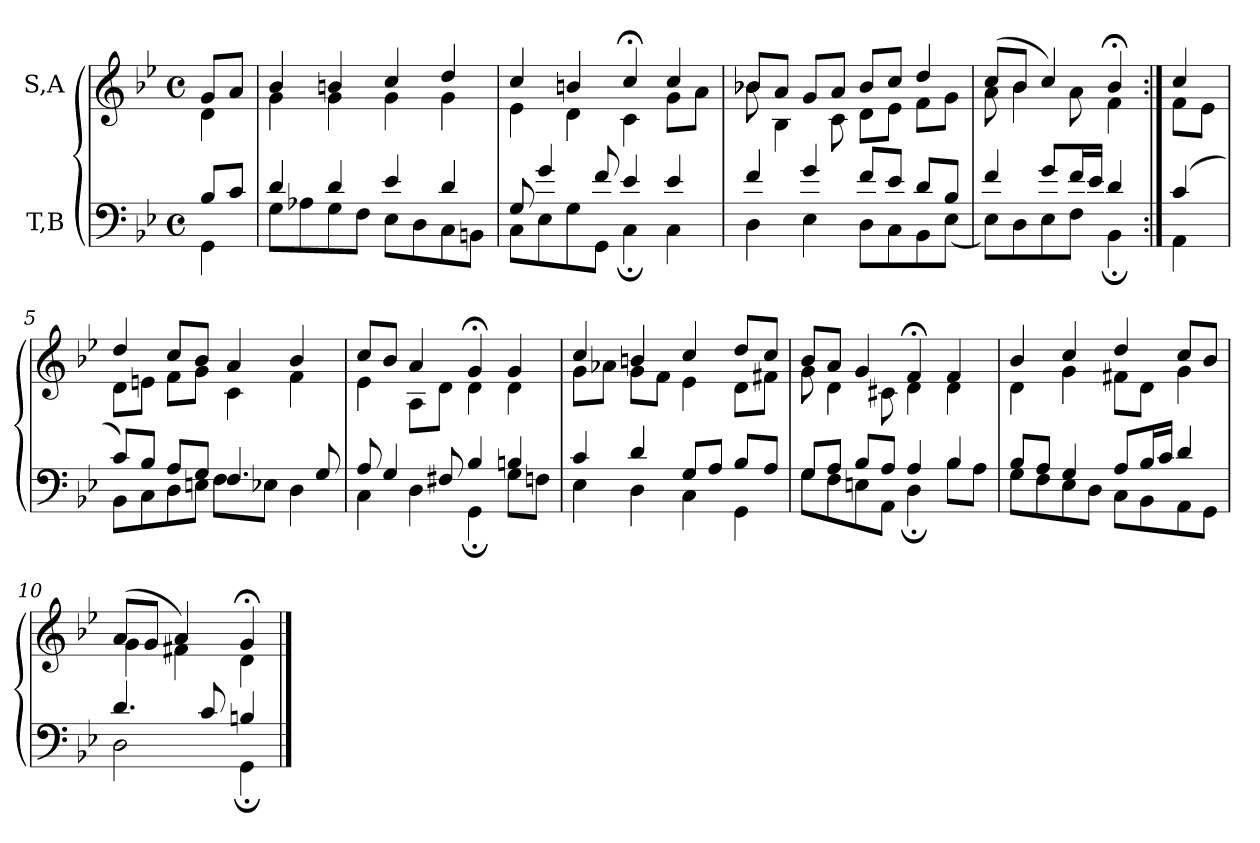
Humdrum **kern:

**kern	**kern
*part2	*part1
*staff2	*staff1
*I"T,B	*I"S,A
*clefF4	*clefG2
*k[b-e-]	*k[b-e-]
*M4/4	*M4/4
*met(c)	*met(c)
=	=
*^	*^
8B-L	4GG	8gL	4d
8cJ	.	8aJ	.
=1	=1	=1	=1
4d	8GL	4b-	4g
.	8A-X	.	.
4d	8G	4bn	4g
.	8FJ	.	.
4e-	8E-L	4cc	4g
.	8D	.	.
4d	8C	4dd	4g
.	8BBnJ	.	.
=2	=2	=2	=2
8G	8CL	4cc	4e-
4g	8E-	.	.
.	8G	4bn	4d
8f	8GGJ	.	.
4e-	4C;	4cc;<	4c
4e-	4C	4cc	8gL
.	.	.	8aJ
=3	=3	=3	=3
4f	4D	8b-XL	8b-X
.	.	8aJ	4B-
4g	4E-	8gL	.
.	.	8aJ	8c
8fL	8DL	8b-L	8dL
8e-J	8C	8ccJ	8e-J
8dL	8BB-	4dd	8fL
8B-J	(<8E-J	.	8gJ
=4a	=4a	=4a	=4a
4f	8E-L)	(>8ccL	8a
.	8D	8b-J	4b-
8gL	8E-	4cc)	.
16fL	8FJ	.	8a
16e-JJ	.	.	.
4d	4BB-;	4b-;<	4f
=4b:|!	=4b:|!	=4b:|!	=4b:|!
(>4c	4AA	4cc	8fL
.	.	.	8e-J
=5	=5	=5	=5
8cL)	8BB-L	4dd	8dL
8B-J	8C	.	8enJ
8AL	8D	8ccL	8fL
8GJ	8EnJ	8b-J	8gJ
4.F	8FL	4a	4c
.	8E-XJ	.	.
.	4D	4b-	4f
8G	.	.	.
=6	=6	=6	=6
8A	4C	8ccL	4e-
4G	.	8b-J	.
.	4D	4a	8AL
8F#X	.	.	8dJ
4B-	4GG;	4g;<	4d
4Bn	8GL	4g	4d
.	8FnJ	.	.
=7	=7	=7	=7
4c	4E-	4cc	8gL
.	.	.	8a-XJ
4d	4D	4bn	8gL
.	.	.	8fJ
8GL	4C	4cc	4e-
8AJ	.	.	.
8B-L	4GG	8ddL	8dL
8AJ	.	8ccJ	8f#XJ
=8	=8	=8	=8
8GL	8GL	8b-L	8g
8AJ	8F	8aJ	4d
8B-L	8En	4g	.
8AJ	8AAJ	.	8c#X
4A	4D;	4f;<	4d
4B-	8B-L	4f	4d
.	8AJ	.	.
=9	=9	=9	=9
8B-L	8GL	4b-	4d
8AJ	8F	.	.
4G	8E-	4cc	4g
.	8DJ	.	.
8AL	8CL	4dd	8f#XL
16B-L	8BB-	.	8dJ
16cJJ	.	.	.
4d	8AA	8ccL	4g
.	8GGJ	8b-J	.
=10	=10	=10	=10
4.d	2D	(>8aL	4g
.	.	8gJ	.
.	.	4a)	4f#X
8c	.	.	.
4Bn	4GG;	4g;<	4d
*v	*v	*	*
*	*v	*v
==	==
*-	*-
